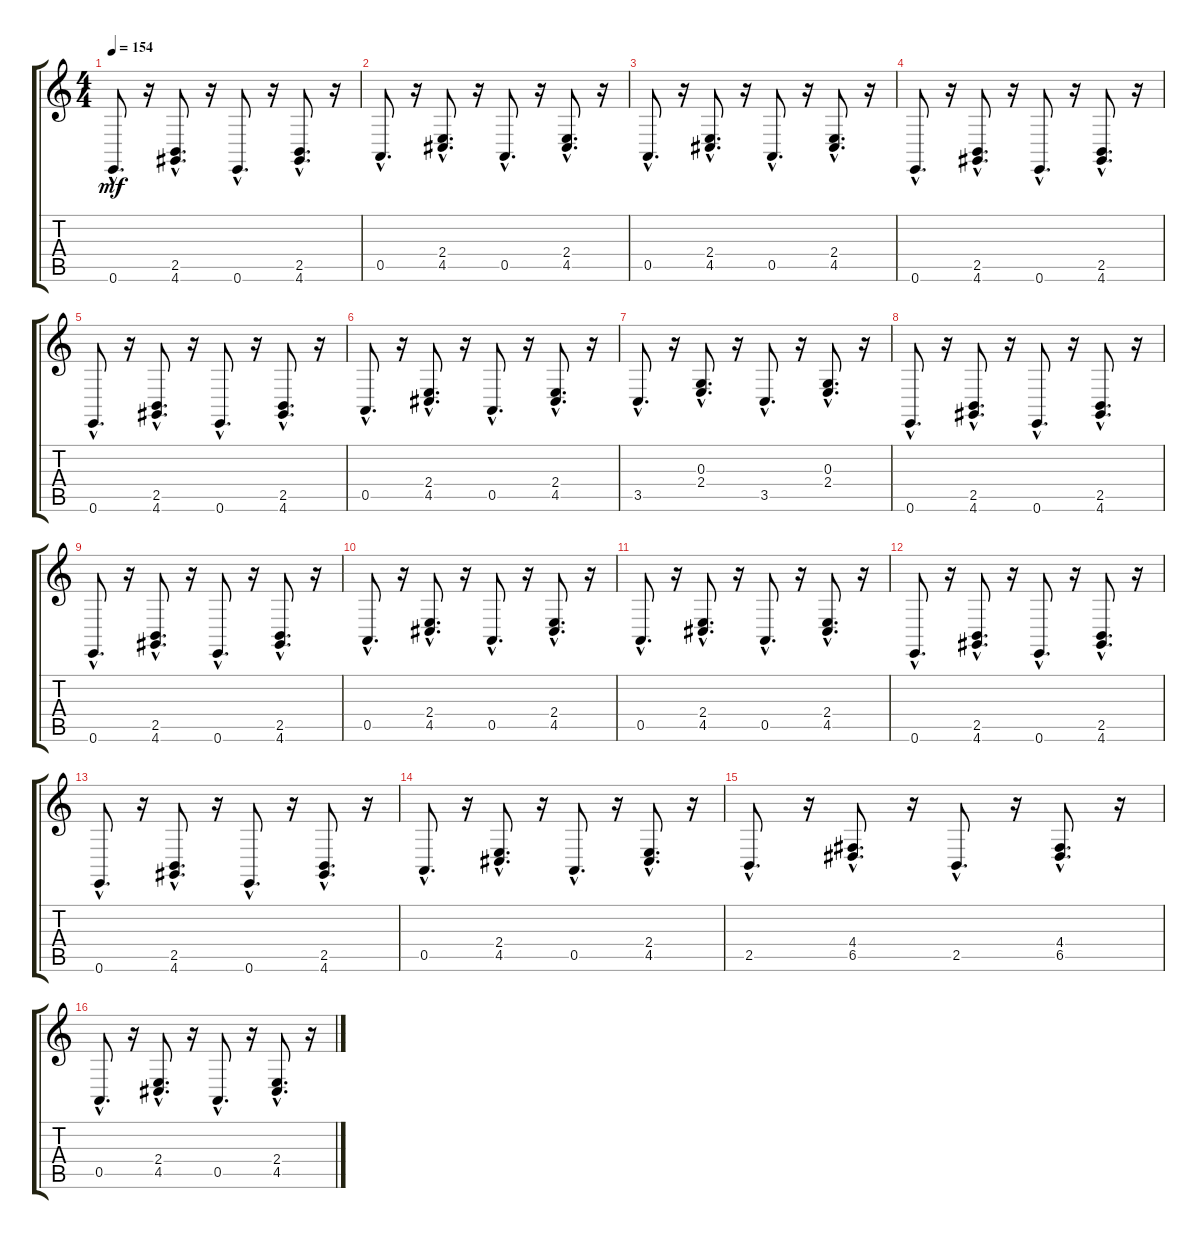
\track "" {instrument acousticgrandpiano}
\staff {score tabs}
\tuning (E4 B3 G3 D3 A2 E2) {hide}
\ts (4 4)
\tempo 154
\clef g2
\ks c
0.6{hac}.8{d dy mf} r.16 (2.5{hac} 4.6{hac}).8{d} r.16 0.6{hac}.8{d} r.16 (2.5{hac} 4.6{hac}).8{d} r.16 |
0.5{hac}.8{d} r.16 (2.4{hac} 4.5{hac}).8{d} r.16 0.5{hac}.8{d} r.16 (2.4{hac} 4.5{hac}).8{d} r.16 |
0.5{hac}.8{d} r.16 (2.4{hac} 4.5{hac}).8{d} r.16 0.5{hac}.8{d} r.16 (2.4{hac} 4.5{hac}).8{d} r.16 |
0.6{hac}.8{d} r.16 (2.5{hac} 4.6{hac}).8{d} r.16 0.6{hac}.8{d} r.16 (2.5{hac} 4.6{hac}).8{d} r.16 |
0.6{hac}.8{d} r.16 (2.5{hac} 4.6{hac}).8{d} r.16 0.6{hac}.8{d} r.16 (2.5{hac} 4.6{hac}).8{d} r.16 |
0.5{hac}.8{d} r.16 (2.4{hac} 4.5{hac}).8{d} r.16 0.5{hac}.8{d} r.16 (2.4{hac} 4.5{hac}).8{d} r.16 |
3.5{hac}.8{d} r.16 (0.3{hac} 2.4{hac}).8{d} r.16 3.5{hac}.8{d} r.16 (0.3{hac} 2.4{hac}).8{d} r.16 |
0.6{hac}.8{d} r.16 (2.5{hac} 4.6{hac}).8{d} r.16 0.6{hac}.8{d} r.16 (2.5{hac} 4.6{hac}).8{d} r.16 |
0.6{hac}.8{d} r.16 (2.5{hac} 4.6{hac}).8{d} r.16 0.6{hac}.8{d} r.16 (2.5{hac} 4.6{hac}).8{d} r.16 |
0.5{hac}.8{d} r.16 (2.4{hac} 4.5{hac}).8{d} r.16 0.5{hac}.8{d} r.16 (2.4{hac} 4.5{hac}).8{d} r.16 |
0.5{hac}.8{d} r.16 (2.4{hac} 4.5{hac}).8{d} r.16 0.5{hac}.8{d} r.16 (2.4{hac} 4.5{hac}).8{d} r.16 |
0.6{hac}.8{d} r.16 (2.5{hac} 4.6{hac}).8{d} r.16 0.6{hac}.8{d} r.16 (2.5{hac} 4.6{hac}).8{d} r.16 |
0.6{hac}.8{d} r.16 (2.5{hac} 4.6{hac}).8{d} r.16 0.6{hac}.8{d} r.16 (2.5{hac} 4.6{hac}).8{d} r.16 |
0.5{hac}.8{d} r.16 (2.4{hac} 4.5{hac}).8{d} r.16 0.5{hac}.8{d} r.16 (2.4{hac} 4.5{hac}).8{d} r.16 |
2.5{hac}.8{d} r.16 (4.4{hac} 6.5{hac}).8{d} r.16 2.5{hac}.8{d} r.16 (4.4{hac} 6.5{hac}).8{d} r.16 |
0.5{hac}.8{d} r.16 (2.4{hac} 4.5{hac}).8{d} r.16 0.5{hac}.8{d} r.16 (2.4{hac} 4.5{hac}).8{d} r.16
